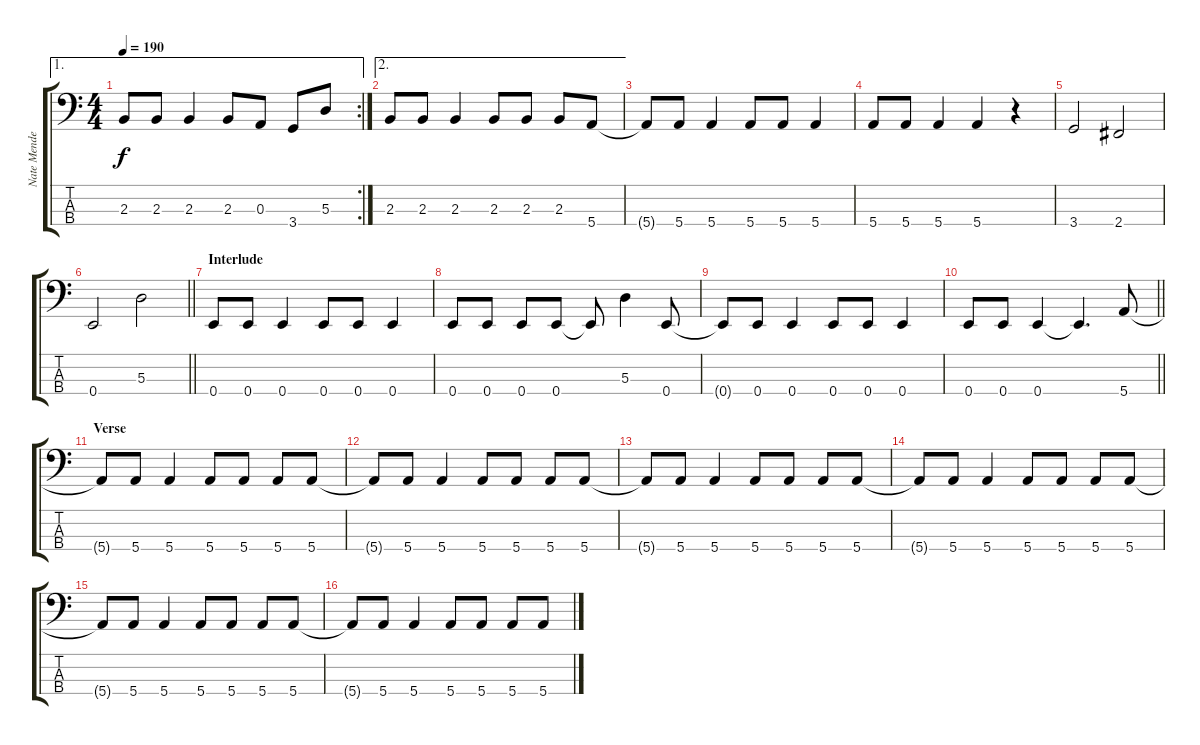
\track ("Nate Mendel (Bass)" "Nate Mende") {instrument electricbassfinger}
\staff {score tabs}
\tuning (G2 D2 A1 E1) {hide}
\ae 1
\rc 2
\ts (4 4)
\tempo 190
\clef f4
\ks c
2.3.8{dy f} 2.3.8 2.3.4 2.3.8 0.3.8 3.4.8 5.3.8 |
\ae 2
2.3.8 2.3.8 2.3.4 2.3.8 2.3.8 2.3.8 5.4.8 |
5.4{t}.8 5.4.8 5.4.4 5.4.8 5.4.8 5.4.4 |
5.4.8 5.4.8 5.4.4 5.4.4 r.4 |
3.4.2 2.4.2 |
\barLineRight lightlight
0.4.2 5.3.2 |
\section ("" "Interlude")
0.4.8 0.4.8 0.4.4 0.4.8 0.4.8 0.4.4 |
0.4.8 0.4.8 0.4.8 0.4.8 0.4{t}.8 5.3.4 0.4.8 |
0.4{t}.8 0.4.8 0.4.4 0.4.8 0.4.8 0.4.4 |
\barLineRight lightlight
0.4.8 0.4.8 0.4.4 0.4{t}.4{d} 5.4.8 |
\section ("" "Verse")
5.4{t}.8 5.4.8 5.4.4 5.4.8 5.4.8 5.4.8 5.4.8 |
5.4{t}.8 5.4.8 5.4.4 5.4.8 5.4.8 5.4.8 5.4.8 |
5.4{t}.8 5.4.8 5.4.4 5.4.8 5.4.8 5.4.8 5.4.8 |
5.4{t}.8 5.4.8 5.4.4 5.4.8 5.4.8 5.4.8 5.4.8 |
5.4{t}.8 5.4.8 5.4.4 5.4.8 5.4.8 5.4.8 5.4.8 |
5.4{t}.8 5.4.8 5.4.4 5.4.8 5.4.8 5.4.8 5.4.8
